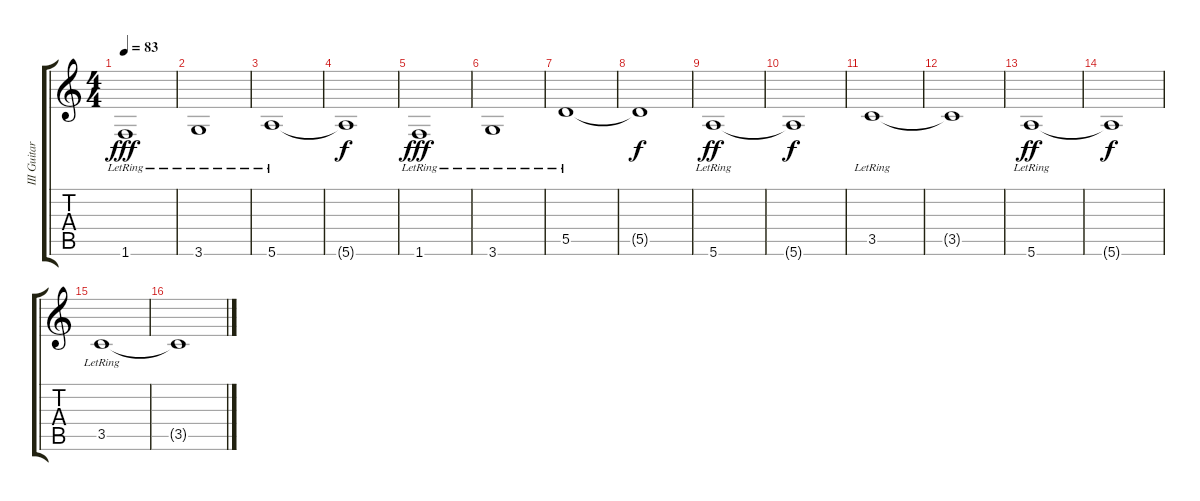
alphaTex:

\track ("III Guitar" "III Guitar") {instrument acousticguitarsteel}
\staff {score tabs}
\tuning (E4 B3 G3 D3 A2 E2) {hide}
\ts (4 4)
\tempo 83
\clef g2
\ks c
1.6{lr}.1{dy fff} |
3.6{lr}.1 |
5.6{lr}.1 |
5.6{t}.1{dy f} |
1.6{lr}.1{dy fff} |
3.6{lr}.1 |
5.5{lr}.1 |
5.5{t}.1{dy f} |
5.6{lr}.1{dy ff} |
5.6{t}.1{dy f} |
3.5{lr}.1 |
3.5{t}.1 |
5.6{lr}.1{dy ff} |
5.6{t}.1{dy f} |
3.5{lr}.1 |
3.5{t}.1
